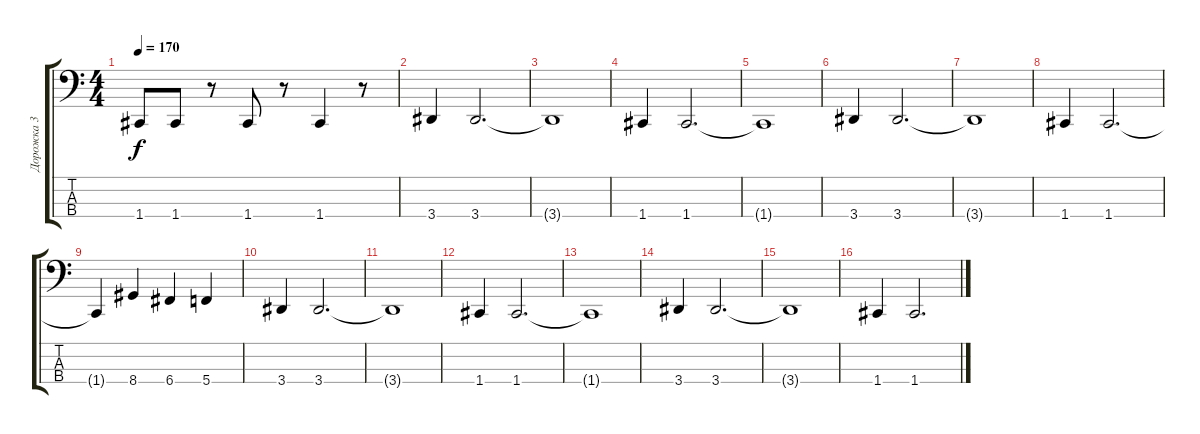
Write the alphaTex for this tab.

\track ("Дорожка 3" "Дорожка 3") {instrument electricbassfinger}
\staff {score tabs}
\tuning (F2 C2 G1 C1) {hide}
\ts (4 4)
\tempo 170
\clef f4
\ks c
1.4.8{dy f} 1.4.8 r.8 1.4.8 r.8 1.4.4 r.8 |
3.4.4 3.4.2{d} |
3.4{t}.1 |
1.4.4 1.4.2{d} |
1.4{t}.1 |
3.4.4 3.4.2{d} |
3.4{t}.1 |
1.4.4 1.4.2{d} |
1.4{t}.4 8.4.4 6.4.4 5.4.4 |
3.4.4 3.4.2{d} |
3.4{t}.1 |
1.4.4 1.4.2{d} |
1.4{t}.1 |
3.4.4 3.4.2{d} |
3.4{t}.1 |
1.4.4 1.4.2{d}
